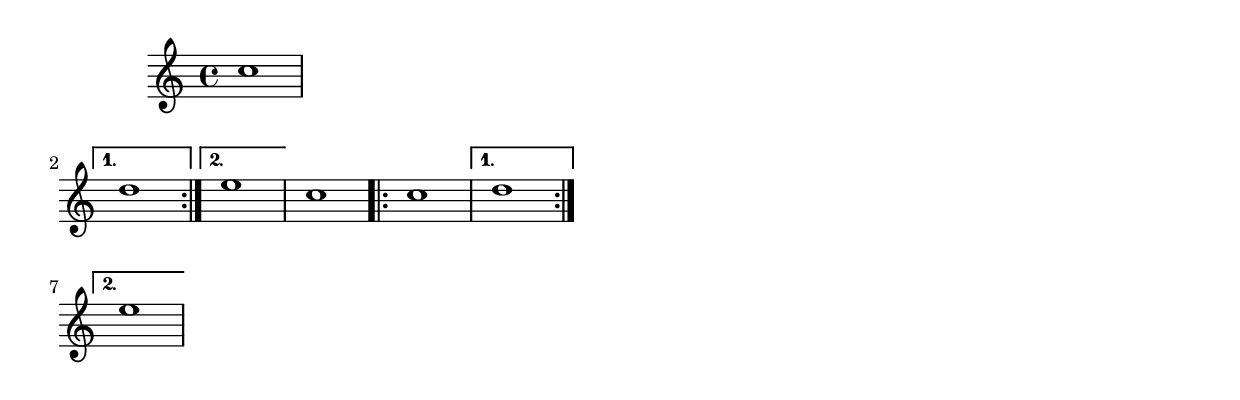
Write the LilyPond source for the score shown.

\version "2.7.32"

\header{
  texidoc="
Across linebreaks, the left edge of a first and second alternative
bracket should be equal.
"
}

\layout { ragged-right= ##t }

\context Staff\relative c''  {
  \repeat "volta" 2 { c1 \break } \alternative { d e }
  c1
  \repeat "volta" 2 { c1 } \alternative { { d \break}  e }

}


